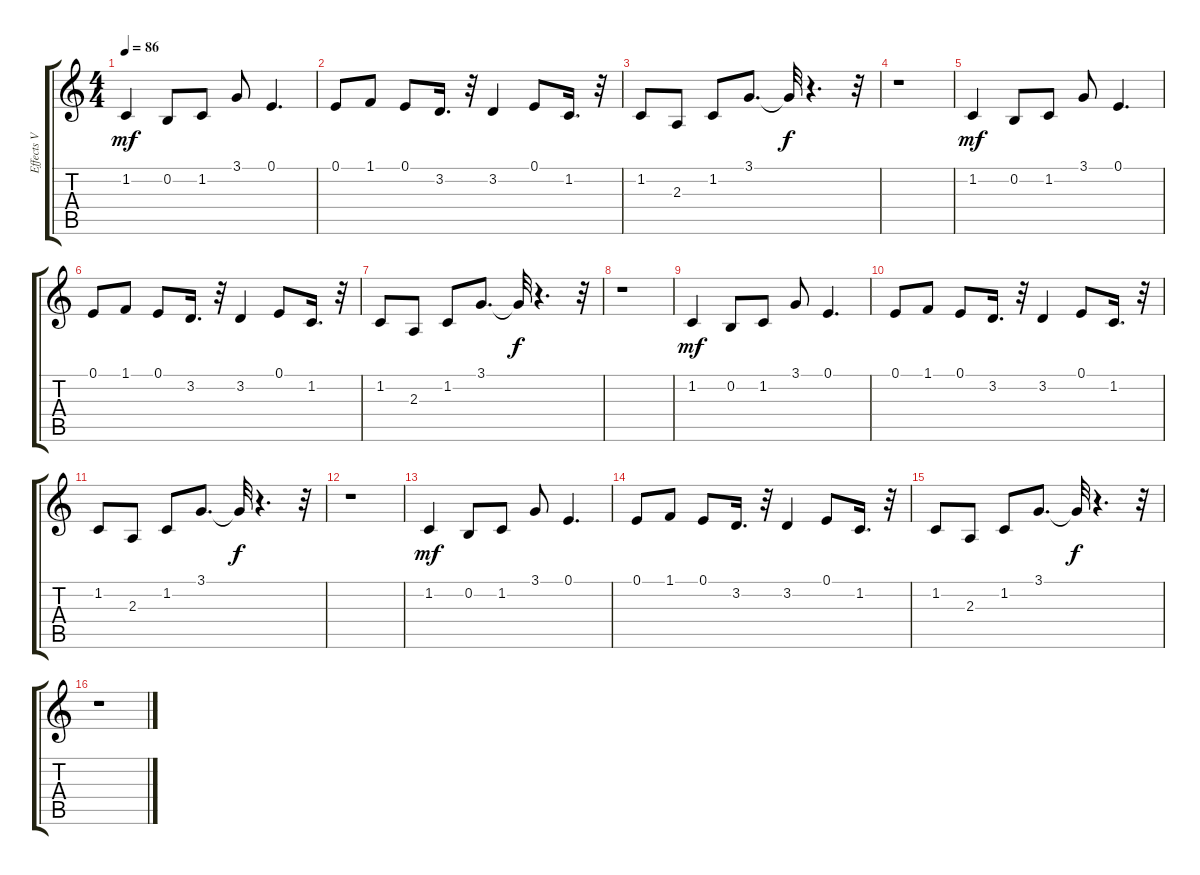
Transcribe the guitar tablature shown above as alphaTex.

\track ("Effects V" "Effects V") {instrument synthvoice}
\staff {score tabs}
\tuning (E4 B3 G3 D3 A2 E2) {hide}
\ts (4 4)
\tempo 86
\clef g2
\ks c
1.2.4{dy mf} 0.2.8 1.2.8 3.1.8 0.1.4{d} |
0.1.8 1.1.8 0.1.8 3.2.16{d} r.32 3.2.4 0.1.8 1.2.16{d} r.32 |
1.2.8 2.3.8 1.2.8 3.1.8{d} 3.1{t}.32{dy f} r.4{d} r.32 |
r.1 |
1.2.4{dy mf} 0.2.8 1.2.8 3.1.8 0.1.4{d} |
0.1.8 1.1.8 0.1.8 3.2.16{d} r.32 3.2.4 0.1.8 1.2.16{d} r.32 |
1.2.8 2.3.8 1.2.8 3.1.8{d} 3.1{t}.32{dy f} r.4{d} r.32 |
r.1 |
1.2.4{dy mf} 0.2.8 1.2.8 3.1.8 0.1.4{d} |
0.1.8 1.1.8 0.1.8 3.2.16{d} r.32 3.2.4 0.1.8 1.2.16{d} r.32 |
1.2.8 2.3.8 1.2.8 3.1.8{d} 3.1{t}.32{dy f} r.4{d} r.32 |
r.1 |
1.2.4{dy mf} 0.2.8 1.2.8 3.1.8 0.1.4{d} |
0.1.8 1.1.8 0.1.8 3.2.16{d} r.32 3.2.4 0.1.8 1.2.16{d} r.32 |
1.2.8 2.3.8 1.2.8 3.1.8{d} 3.1{t}.32{dy f} r.4{d} r.32 |
r.1
